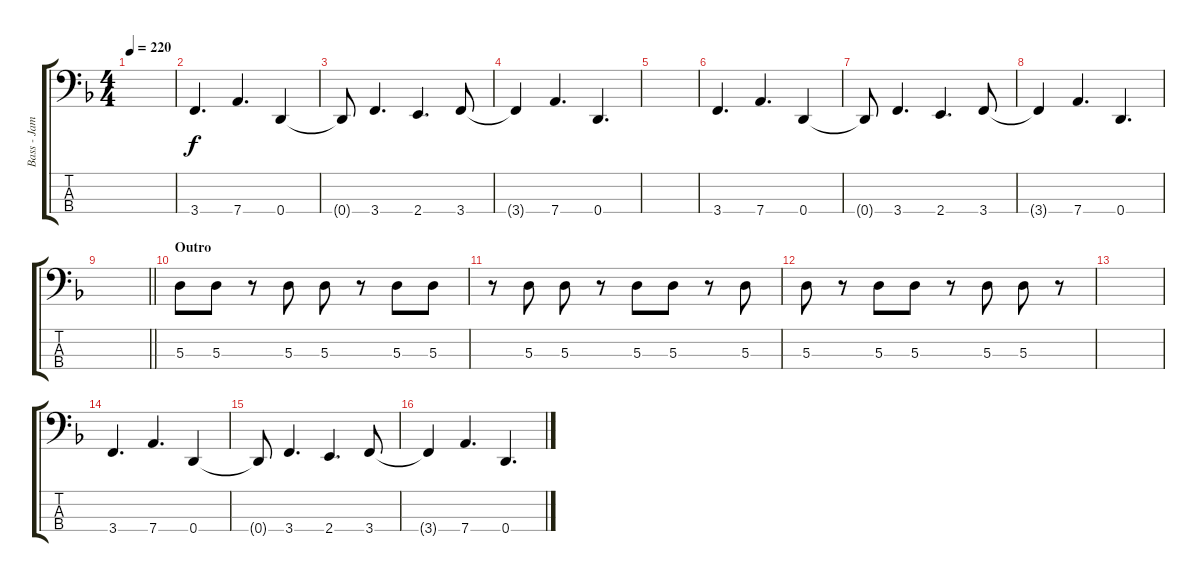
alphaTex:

\track ("Bass - James Johnston" "Bass - Jam") {instrument electricbassfinger}
\staff {score tabs}
\tuning (G2 D2 A1 D1) {hide}
\ts (4 4)
\tempo 220
\clef f4
\ks dminor
|
3.4.4{d volume 15} 7.4.4{d} 0.4.4 |
0.4{t}.8 3.4.4{d} 2.4.4{d} 3.4.8 |
3.4{t}.4 7.4.4{d} 0.4.4{d} |
|
3.4.4{d} 7.4.4{d} 0.4.4 |
0.4{t}.8 3.4.4{d} 2.4.4{d} 3.4.8 |
3.4{t}.4 7.4.4{d} 0.4.4{d} |
\barLineRight lightlight
|
\section ("" "Outro")
5.3.8{volume 10} 5.3.8 r.8 5.3.8 5.3.8 r.8 5.3.8 5.3.8 |
r.8 5.3.8 5.3.8 r.8 5.3.8 5.3.8 r.8 5.3.8 |
5.3.8 r.8 5.3.8 5.3.8 r.8 5.3.8 5.3.8 r.8 |
|
3.4.4{d volume 15} 7.4.4{d} 0.4.4 |
0.4{t}.8 3.4.4{d} 2.4.4{d} 3.4.8 |
3.4{t}.4 7.4.4{d} 0.4.4{d}
